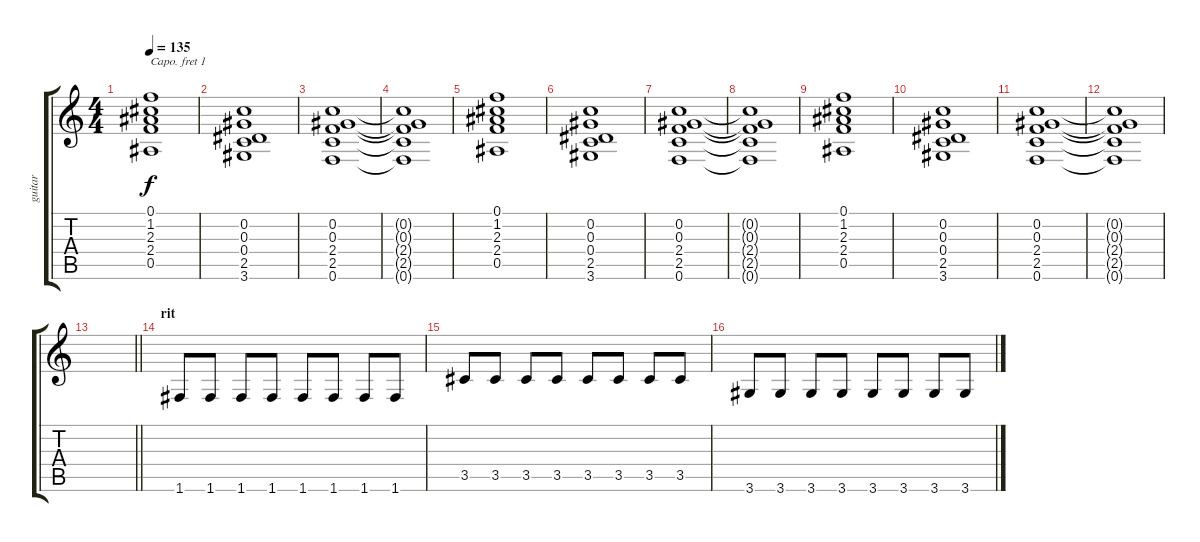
\track ("guitar" "guitar") {instrument overdrivenguitar}
\staff {score tabs}
\capo 1
\tuning (E4 B3 G3 D3 A2 E2) {hide}
\ts (4 4)
\tempo 135
\clef g2
\ks c
(0.1 1.2 2.3 2.4 0.5).1{dy f instrument acousticgrandpiano} |
(0.2 0.3 0.4 2.5 3.6).1 |
(0.2 0.3 2.4 2.5 0.6).1 |
(0.2{t} 0.3{t} 2.4{t} 2.5{t} 0.6{t}).1 |
(0.1 1.2 2.3 2.4 0.5).1 |
(0.2 0.3 0.4 2.5 3.6).1 |
(0.2 0.3 2.4 2.5 0.6).1 |
(0.2{t} 0.3{t} 2.4{t} 2.5{t} 0.6{t}).1 |
(0.1 1.2 2.3 2.4 0.5).1 |
(0.2 0.3 0.4 2.5 3.6).1 |
(0.2 0.3 2.4 2.5 0.6).1 |
(0.2{t} 0.3{t} 2.4{t} 2.5{t} 0.6{t}).1 |
\barLineRight lightlight
|
\section ("" "rit")
1.6.8{instrument overdrivenguitar} 1.6.8 1.6.8 1.6.8 1.6.8 1.6.8 1.6.8 1.6.8 |
3.5.8 3.5.8 3.5.8 3.5.8 3.5.8 3.5.8 3.5.8 3.5.8 |
3.6.8 3.6.8 3.6.8 3.6.8 3.6.8 3.6.8 3.6.8 3.6.8
